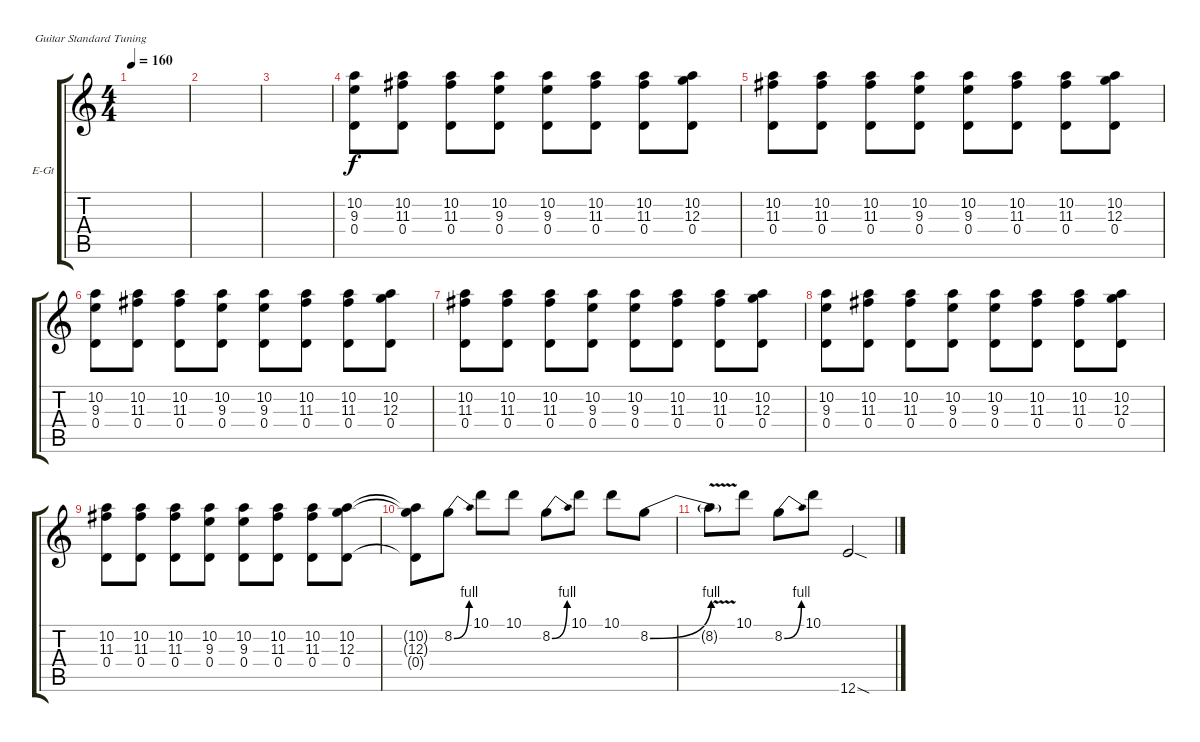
\bracketExtendMode groupsimilarinstruments
\firstSystemTrackNameOrientation horizontal
\otherSystemsTrackNameOrientation horizontal
\track ("Spur 2" "E-Gt") {instrument overdrivenguitar}
\staff {score tabs}
\tuning (E4 B3 G3 D3 A2 E2)
\ts (4 4)
\tempo 160
\clef g2
\ks c
|
|
|
(10.2 9.3 0.4).8 (10.2 11.3 0.4).8 (10.2 11.3 0.4).8 (10.2 9.3 0.4).8 (10.2 9.3 0.4).8 (10.2 11.3 0.4).8 (10.2 11.3 0.4).8 (10.2 12.3 0.4).8 |
(10.2 11.3 0.4).8 (10.2 11.3 0.4).8 (10.2 11.3 0.4).8 (10.2 9.3 0.4).8 (10.2 9.3 0.4).8 (10.2 11.3 0.4).8 (10.2 11.3 0.4).8 (10.2 12.3 0.4).8 |
(10.2 9.3 0.4).8 (10.2 11.3 0.4).8 (10.2 11.3 0.4).8 (10.2 9.3 0.4).8 (10.2 9.3 0.4).8 (10.2 11.3 0.4).8 (10.2 11.3 0.4).8 (10.2 12.3 0.4).8 |
(10.2 11.3 0.4).8 (10.2 11.3 0.4).8 (10.2 11.3 0.4).8 (10.2 9.3 0.4).8 (10.2 9.3 0.4).8 (10.2 11.3 0.4).8 (10.2 11.3 0.4).8 (10.2 12.3 0.4).8 |
(10.2 9.3 0.4).8 (10.2 11.3 0.4).8 (10.2 11.3 0.4).8 (10.2 9.3 0.4).8 (10.2 9.3 0.4).8 (10.2 11.3 0.4).8 (10.2 11.3 0.4).8 (10.2 12.3 0.4).8 |
(10.2 11.3 0.4).8 (10.2 11.3 0.4).8 (10.2 11.3 0.4).8 (10.2 9.3 0.4).8 (10.2 9.3 0.4).8 (10.2 11.3 0.4).8 (10.2 11.3 0.4).8 (10.2 12.3 0.4).8 |
(10.2{t} 12.3{t} 0.4{t}).8 8.2{be (bend 0 0 15 4)}.8 10.1.8 10.1.8 8.2{be (bend 0 0 15 4)}.8 10.1.8 10.1.8 8.2{be (bend 0 0 45 4)}.8 |
8.2{v t}.8 10.1.8 8.2{be (bend 0 0 15 4)}.8 10.1.8 12.6{sod}.2
